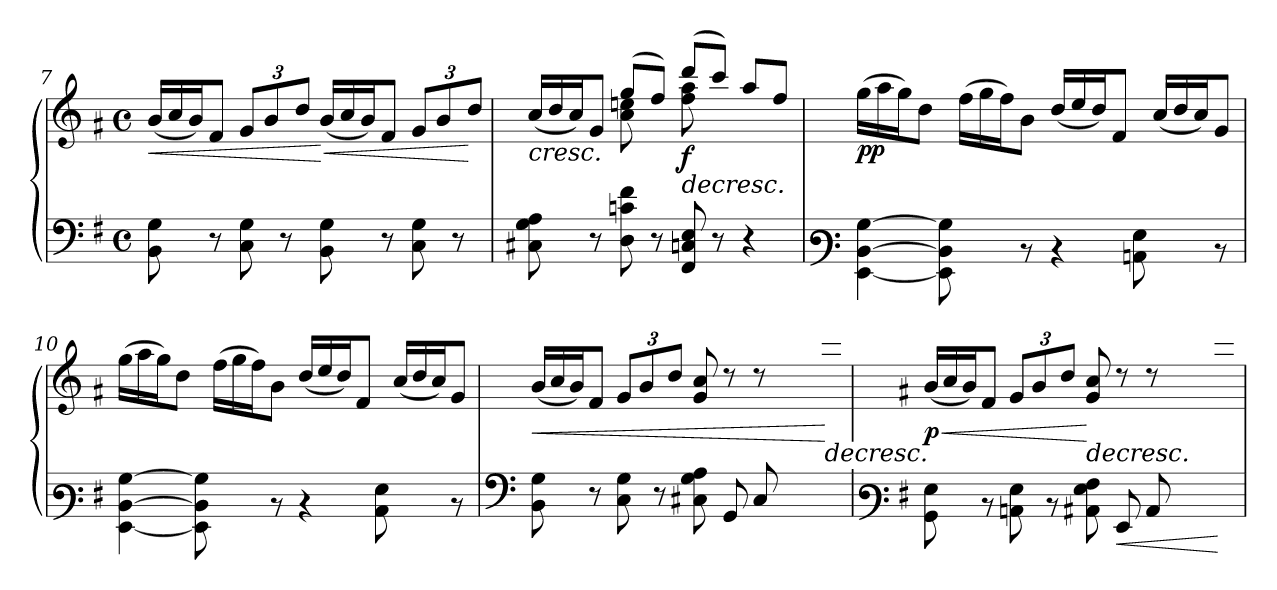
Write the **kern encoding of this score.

**kern	**kern	**dynam
*part1	*part1	*part1
*staff2	*staff1	*staff1/2
!!LO:LB:g=z
*clefF4	*clefG3	*
*k[f#]	*k[f#]	*
*M4/4	*M4/4	*
*met(c)	*met(c)	*
=7	=7	=7
!	!	!LO:HP:b
8BB\ 8G\	(<16g/LL	<
.	16a/	.
16ryy	16g/J)	.
8r	8d/J	.
8C\ 8G\	12e/L	.
.	12g/	.
8r	.	.
.	12b/J	.
!	!	!LO:HP:n=1:b
8BB\ 8G\	(<16g/LL	[ <
.	16a/	.
16ryy	16g/J)	.
8r	8d/J	.
8C\ 8G\	12e/L	.
.	12g/	.
8r	.	.
.	12b/J	[
=8	=8	=8
!	!	!LO:HP:b
*	*^	*
8C#X\ 8G\ 8A\	(>16a/LL	16ryy	<
*	*v	*v	*
.	16b/	.
16ryy	16a/J)	.
8r	8e/J	.
*	*^	*
8D\ 8cn\ 8f#\	(>8ee/L	8a\ 8ccn\	.
8r	8dd/J)	8ryy	.
!	!	!	!LO:HP:b
!	!	!	!LO:DY:n=1:b
8FF#/ 8C/ 8E/	(>8bb/L	8dd\ 8ff#\	> f
8r	8aa/J)	4.ryy	.
4r	8ff#/L	.	.
.	8dd/J	.	[
*	*v	*v	*
!!LO:LB:g=z
=9	=9	=9
*clefF3	*	*
!	!	!LO:DY:b
[<4GG\ [<4D\ [>4B\	(>16ee\LL	pp
.	16ff#\	.
.	16ee\J)	.
.	8b\J	.
8GG\] 8D\] 8B\]	.	.
.	(>16dd\LL	.
8ryy	16ee\	.
.	16dd\J)	.
8rD	8g\J	.
4rD	(<16b/LL	.
.	16cc/	.
.	16b/J)	.
.	8d/J	.
8Cn\ 8G\	.	.
.	(<16a/LL	.
8ryy	16b/	.
.	16a/J)	.
8rD	8e/J	.
=10	=10	=10
[<4GG\ [<4D\ [>4B\	(>16ee\LL	.
.	16ff#\	.
.	16ee\J)	.
.	8b\J	.
8GG\] 8D\] 8B\]	.	.
.	(>16dd\LL	.
8ryy	16ee\	.
.	16dd\J)	.
8rD	8g\J	.
4rD	(<16b/LL	.
.	16cc/	.
.	16b/J)	.
.	8d/J	.
8C\ 8G\	.	.
.	(<16a/LL	.
8ryy	16b/	.
.	16a/J)	.
8rD	8e/J	.
!!LO:LB:g=z
=11	=11	=11
*clefF4	*	*
!	!	!LO:HP:b
*	*^	*
8BB\ 8G\	(<16g/LL	2...ryy	<
.	16a/	.	.
16ryy	16g/J)	.	.
8r	8d/J	.	.
8C\ 8G\	12e/L	.	.
.	12g/	.	.
8r	.	.	.
.	12b/J	.	]
8C#X\ 8G\ 8A\	8e/ 8a/	.	.
8GG/L	8rb	.	.
8C#/	8rb	.	.
4.ryy	4.ryy	4rgg	.
!	!	!	!LO:HP:n=1:b
.	.	8ee\ 8aa\J	[ >
!!LO:PB:g=z	!!
=12	=12	=12	=12
*clefF3	*	*	*
*k[f#]	*k[f#]	*	*
!	!	!	!LO:HP:b
!	!	!	!LO:DY:n=1:b
8BB\ 8G\	(<16g/LL	2...ryy	< p
.	16a/	.	.
16ryy	16g/J)	.	.
8rD	8d/J	.	.
8Cn\ 8G\	12e/L	.	.
.	12g/	.	.
8rD	.	.	.
.	12b/J	.	.
!	!	!	!LO:HP:n=1:b
8C#X\ 8G\ 8A\	8e/ 8a/	.	] [ >
!	!	!	!LO:HP:b=2
8GG/L	8rb	.	<
8C#/	8rb	.	]
4.ryy	4.ryy	4rgg	.
.	.	8ee\ 8aa\J	[
*	*v	*v	*
=	=	=
*-	*-	*-
